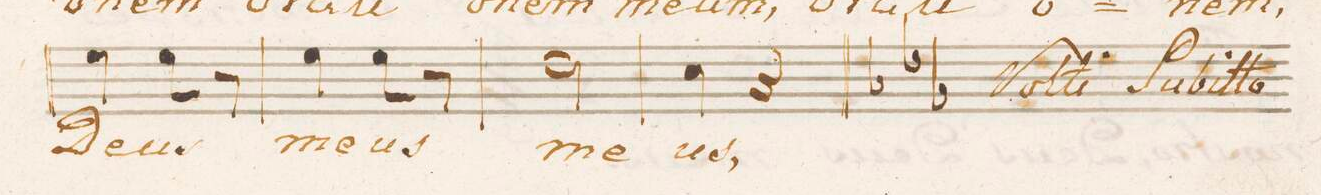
**kern	**text
*I"Alto.	*
*clefC3	*
*k[b-e-]	*
*M2/4	*
4f\	De-
8f\	-us
8r	.
=16	=16
4f\	me-
8f\	-us
8r	.
=17	=17
2e-\	me-
=18	=18
4d\	-us,
4r	.
=19||	=19||
*-	*-
